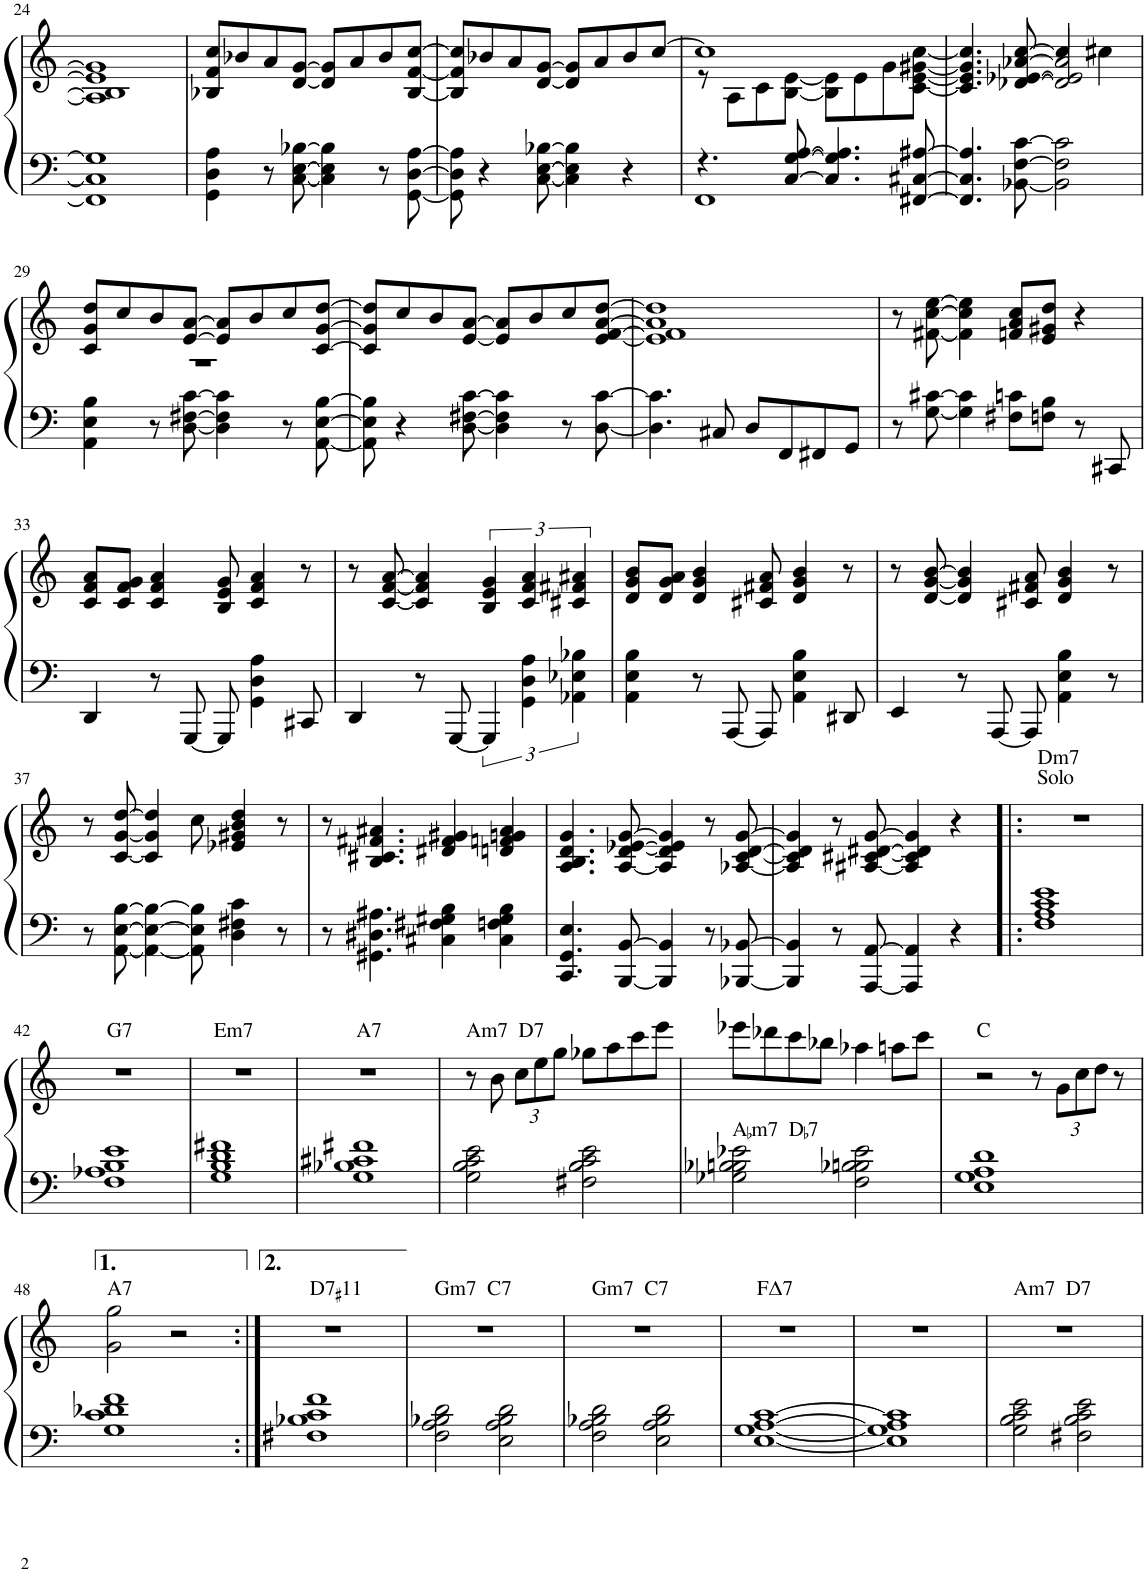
**kern	**kern
*part1	*part1
*staff2	*staff1
*I"Piano	*
*I'Pno.	*
!!LO:PB:g=z
*clefF4	*clefG2
*k[]	*k[]
*M4/4	*M4/4
=24	=24
1FF] 1C] 1G]	1A-] 1B-] 1e-] 1g]
=25	=25
4GG\ 4D\ 4A\	8B-X/ 8f/ 8cc/L
.	8b-X/
8r	8a/
[8C\ [8E\ [8B-X\	[8d/ [8g/J
4C\] 4E\] 4B-\]	8d/] 8g/]L
.	8a/
8r	8b-/
[8GG\ [8D\ [8A\	[8B-/ [8f/ [8cc/J
=26	=26
8GG\] 8D\] 8A\]	8B-/] 8f/] 8cc/]L
4r	8b-X/
.	8a/
[8C\ [8E\ [8B-X\	[8d/ [8g/J
4C\] 4E\] 4B-\]	8d/] 8g/]L
.	8a/
4r	8b-/
.	[8cc/J
=27	=27
*^	*^
4.r	1FF	1cc]	8r
.	.	.	8A\L
.	.	.	8c\
[8C/ [8G/ [8A/	.	.	[8B\ [8e\J
4.C/] 4.G/] 4.A/]	.	.	8B\] 8e\]L
.	.	.	8e\
.	.	.	8g\
[8FF#X/ [8C#X/ [8A#X/	.	.	[8c\ [8e\ [8g#X\ [8cc\J
*v	*v	*	*
=28	=28	=28
4.FF#/] 4.C#/] 4.A#/]	4.c/] 4.e/] 4.g#/] 4.cc/]	2ryy
[8BB-X\ [8F\ [8c\	[8d-X/ [8e-X/ [8a-X/ [8cc/	.
2BB-\] 2F\] 2c\]	2d-/] 2e-/] 2a-/]	4cc/]
.	.	4cc#X\
!!LO:LB:g=z	!!
=29	=29	=29
4AA\ 4E\ 4B\	8c/ 8g/ 8dd/L	1r
.	8cc/	.
8r	8b/	.
[8D\ [8F#X\ [8c\	[8e/ [8a/J	.
4D\] 4F#\] 4c\]	8e/] 8a/]L	.
.	8b/	.
8r	8cc/	.
[8AA\ [8E\ [8B\	[8c/ [8g/ [8dd/J	.
*	*v	*v
=30	=30
8AA\] 8E\] 8B\]	8c/] 8g/] 8dd/]L
4r	8cc/
.	8b/
[8D\ [8F#X\ [8c\	[8e/ [8a/J
4D\] 4F#\] 4c\]	8e/] 8a/]L
.	8b/
8r	8cc/
[8D\ [8c\	[8e/ [8f/ [8a/ [8dd/J
=31	=31
4.D\] 4.c\]	1e] 1f] 1a] 1dd]
8C#X/	.
8D/L	.
8FF/	.
8FF#X/	.
8GG/J	.
=32	=32
8r	8r
[8G\ [8c#X\	[8f#X\ [8cc\ [8ee\
4G\] 4c#\]	4f#\] 4cc\] 4ee\]
8F#X\ 8cn\L	8fn/ 8a/ 8cc/L
8Fn\ 8B\J	8e/ 8g#X/ 8dd/J
8r	4r
8CC#X/	.
!!LO:LB:g=z
=33	=33
4DD/	8c/ 8f/ 8a/L
.	8c/ 8f/ 8g/J
8r	4c/ 4f/ 4a/
[8GGG/	.
8GGG/]	8B/ 8e/ 8g/
4GG\ 4D\ 4A\	4c/ 4f/ 4a/
8CC#X/	8r
=34	=34
4DD/	8r
.	[8c/ [8f/ [8a/
8r	4c/] 4f/] 4a/]
[8GGG/	.
6GGG/]	6B/ 6e/ 6g/
6GG\ 6D\ 6A\	6c/ 6f/ 6a/
6AA-X\ 6E-X\ 6B-X\	6c#X/ 6f#X/ 6a#X/
=35	=35
4AA\ 4E\ 4B\	8d/ 8g/ 8b/L
.	8d/ 8g/ 8a/J
8r	4d/ 4g/ 4b/
[8AAA/	.
8AAA/]	8c#X/ 8f#X/ 8a/
4AA\ 4E\ 4B\	4d/ 4g/ 4b/
8DD#X/	8r
=36	=36
4EE/	8r
.	[8d/ [8g/ [8b/
8r	4d/] 4g/] 4b/]
[8AAA/	.
8AAA/]	8c#X/ 8f#X/ 8a/
4AA\ 4E\ 4B\	4d/ 4g/ 4b/
8r	8r
!!LO:LB:g=z
=37	=37
8r	8r
[8AA\ [8E\ [8B\	[8c/ [8g/ [8dd/
4AA\_ 4E\_ 4B\_	4c/] 4g/] 4dd/]
8AA\] 8E\] 8B\]	8cc\
4D\ 4F#X\ 4c\	4e-X/ 4g#X/ 4b/ 4dd/
8r	8r
=38	=38
8r	8r
4.GG#X\ 4.D#X\ 4.A#X\	4.B/ 4.c#X/ 4.f#X/ 4.a#X/
4C#X\ 4F#X\ 4G#X\ 4B\	4d#X/ 4f#/ 4g#X/
4C#\ 4Fn\ 4G#\ 4B\	4dn/ 4fn/ 4gn/ 4a#/
=39	=39
4.CC/ 4.GG/ 4.E/	4.A/ 4.B/ 4.d/ 4.g/
[8BBB/ [8BB/	[8A/ [8d/ [8e-X/ [8g/
4BBB/] 4BB/]	4A/] 4d/] 4e-/] 4g/]
8r	8r
[8BBB-X/ [8BB-X/	[8A-X/ [8c/ [8d/ [8g/
=40	=40
4BBB-/] 4BB-/]	4A-/] 4c/] 4d/] 4g/]
8r	8r
[8AAA/ [8AA/	[8A#X/ [8c#X/ [8d#X/ [8g/
4AAA/] 4AA/]	4A#/] 4c#/] 4d#/] 4g/]
4r	4r
=41!|:	=41!|:
!	!LO:TX:a:t=Solo
!	!LO:TX:a:t=Dm7
1F 1A 1c 1e	1r
!!LO:LB:g=z
=42	=42
!	!LO:TX:a:t=G7
1F 1A-X 1B 1e	1r
=43	=43
!	!LO:TX:a:t=Em7
1G 1B 1d 1f#X	1r
=44	=44
!	!LO:TX:a:t=A7
1G 1B-X 1c#X 1f#X	1r
=45	=45
!	!LO:TX:a:t=Am7  D7
2G\ 2B\ 2c\ 2e\	8r
.	8b\
*	*Xbrackettup
.	12cc\L
.	12ee\
.	12gg\J
2F#X\ 2B\ 2c\ 2e\	8gg-X\L
.	8aa\
.	8ccc\
.	8eee\J
=46	=46
!	!LO:TX:b:t=A
!	!LO:TX:b:t=m7  D
!	!LO:TX:b:t=7
2G-X\ 2B-X\ 2Bn\ 2e-X\	8eee-X\L
.	8ddd-X\
.	8ccc\
.	8bb-X\J
2F\ 2B-X\ 2Bn\ 2e-\	4aa-X\
.	8aan\L
.	8ccc\J
=47	=47
!	!LO:TX:a:t=C
1E 1G 1A 1d	2r
.	8r
.	12g\L
.	12cc\
.	12dd\J
.	8r
!!LO:LB:g=z
=48	=48
!	!LO:TX:a:t=A7
1G 1c 1d-X 1f	2g\ 2gg\
.	2r
=49:|!	=49:|!
!	!LO:TX:a:t=D7
!	!LO:TX:a:t=11
1F#X 1B-X 1c 1f	1r
=50	=50
!	!LO:TX:a:t=Gm7  C7
2F\ 2A\ 2B-X\ 2d\	1r
2E\ 2A\ 2B-\ 2d\	.
=51	=51
!	!LO:TX:a:t=Gm7  C7
2F\ 2A\ 2B-X\ 2d\	1r
2E\ 2A\ 2B-\ 2d\	.
=52	=52
!	!LO:TX:a:t=FΔ7
[1E [1G [1A [1c	1r
=53	=53
1E] 1G] 1A] 1c]	1r
=54	=54
!	!LO:TX:a:t=Am7  D7
2G\ 2B\ 2c\ 2e\	1r
2F#X\ 2B\ 2c\ 2e\	.
=	=
*-	*-
